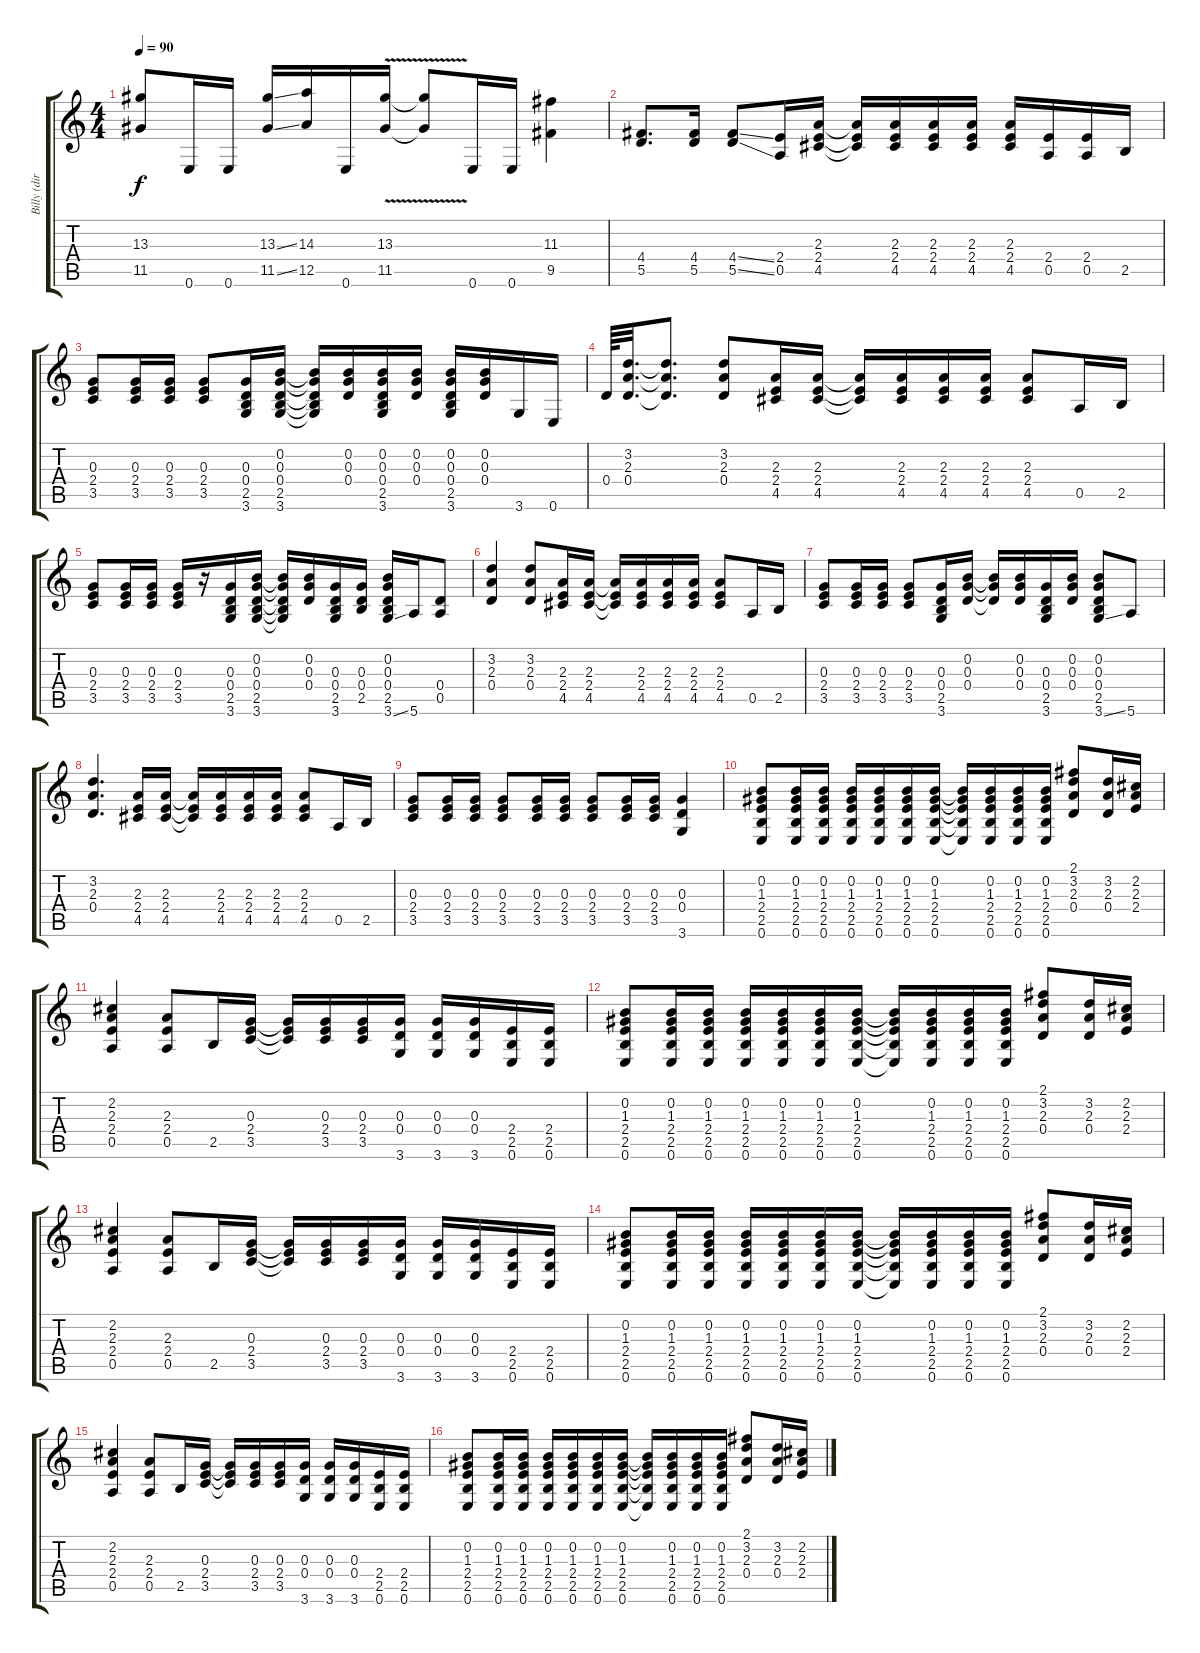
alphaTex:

\track ("Billy (dirty)" "Billy (dir") {instrument distortionguitar}
\staff {score tabs}
\tuning (E4 B3 G3 D3 A2 E2) {hide}
\ts (4 4)
\tempo 90
\clef g2
\ks c
(13.3 11.5).8{dy f} 0.6.16 0.6.16 (13.3{ss} 11.5{ss}).16 (14.3 12.5).16 0.6.16 (13.3{v} 11.5{v}).16 (13.3{t} 11.5{t}).8 0.6.16 0.6.16 (11.3 9.5).4 |
(4.4 5.5).8{d} (4.4 5.5).16 (4.4{ss} 5.5{ss}).8 (2.4 0.5).16 (2.3 2.4 4.5).16 (2.3{t} 2.4{t} 4.5{t}).16 (2.3 2.4 4.5).16 (2.3 2.4 4.5).16 (2.3 2.4 4.5).16 (2.3 2.4 4.5).16 (2.4 0.5).16 (2.4 0.5).16 2.5.16 |
(0.3 2.4 3.5).8 (0.3 2.4 3.5).16 (0.3 2.4 3.5).16 (0.3 2.4 3.5).8 (0.3 0.4 2.5 3.6).16 (0.2 0.3 0.4 2.5 3.6).16 (0.2{t} 0.3{t} 0.4{t} 2.5{t} 3.6{t}).16 (0.2 0.3 0.4).16 (0.2 0.3 0.4 2.5 3.6).16 (0.2 0.3 0.4).16 (0.2 0.3 0.4 2.5 3.6).16 (0.2 0.3 0.4).16 3.6.16 0.6.16 |
0.4.64 (3.2 2.3 0.4).32{d} (3.2{t} 2.3{t} 0.4{t}).8{d} (3.2 2.3 0.4).8 (2.3 2.4 4.5).16 (2.3 2.4 4.5).16 (2.3{t} 2.4{t} 4.5{t}).16 (2.3 2.4 4.5).16 (2.3 2.4 4.5).16 (2.3 2.4 4.5).16 (2.3 2.4 4.5).8 0.5.16 2.5.16 |
(0.3 2.4 3.5).8 (0.3 2.4 3.5).16 (0.3 2.4 3.5).16 (0.3 2.4 3.5).16 r.16 (0.3 0.4 2.5 3.6).16 (0.2 0.3 0.4 2.5 3.6).16 (0.2{t} 0.3{t} 0.4{t} 2.5{t} 3.6{t}).16 (0.2 0.3 0.4).16 (0.3 0.4 2.5 3.6).16 (0.3 0.4 2.5).16 (0.2 0.3 0.4 2.5 3.6{ss}).16 5.6.16 (0.4 0.5).8 |
(3.2 2.3 0.4).4 (3.2 2.3 0.4).8 (2.3 2.4 4.5).16 (2.3 2.4 4.5).16 (2.3{t} 2.4{t} 4.5{t}).16 (2.3 2.4 4.5).16 (2.3 2.4 4.5).16 (2.3 2.4 4.5).16 (2.3 2.4 4.5).8 0.5.16 2.5.16 |
(0.3 2.4 3.5).8 (0.3 2.4 3.5).16 (0.3 2.4 3.5).16 (0.3 2.4 3.5).8 (0.3 0.4 2.5 3.6).16 (0.2 0.3 0.4).16 (0.2{t} 0.3{t} 0.4{t}).16 (0.2 0.3 0.4).16 (0.3 0.4 2.5 3.6).16 (0.2 0.3 0.4).16 (0.2 0.3 0.4 2.5 3.6{ss}).8 5.6.8 |
(3.2 2.3 0.4).4{d} (2.3 2.4 4.5).16 (2.3 2.4 4.5).16 (2.3{t} 2.4{t} 4.5{t}).16 (2.3 2.4 4.5).16 (2.3 2.4 4.5).16 (2.3 2.4 4.5).16 (2.3 2.4 4.5).8 0.5.16 2.5.16 |
(0.3 2.4 3.5).8 (0.3 2.4 3.5).16 (0.3 2.4 3.5).16 (0.3 2.4 3.5).8 (0.3 2.4 3.5).16 (0.3 2.4 3.5).16 (0.3 2.4 3.5).8 (0.3 2.4 3.5).16 (0.3 2.4 3.5).16 (0.3 0.4 3.6).4 |
(0.2 1.3 2.4 2.5 0.6).8 (0.2 1.3 2.4 2.5 0.6).16 (0.2 1.3 2.4 2.5 0.6).16 (0.2 1.3 2.4 2.5 0.6).16 (0.2 1.3 2.4 2.5 0.6).16 (0.2 1.3 2.4 2.5 0.6).16 (0.2 1.3 2.4 2.5 0.6).16 (0.2{t} 1.3{t} 2.4{t} 2.5{t} 0.6{t}).16 (0.2 1.3 2.4 2.5 0.6).16 (0.2 1.3 2.4 2.5 0.6).16 (0.2 1.3 2.4 2.5 0.6).16 (2.1 3.2 2.3 0.4).8 (3.2 2.3 0.4).16 (2.2 2.3 2.4).16 |
(2.2 2.3 2.4 0.5).4 (2.3 2.4 0.5).8 2.5.16 (0.3 2.4 3.5).16 (0.3{t} 2.4{t} 3.5{t}).16 (0.3 2.4 3.5).16 (0.3 2.4 3.5).16 (0.3 0.4 3.6).16 (0.3 0.4 3.6).16 (0.3 0.4 3.6).16 (2.4 2.5 0.6).16 (2.4 2.5 0.6).16 |
(0.2 1.3 2.4 2.5 0.6).8 (0.2 1.3 2.4 2.5 0.6).16 (0.2 1.3 2.4 2.5 0.6).16 (0.2 1.3 2.4 2.5 0.6).16 (0.2 1.3 2.4 2.5 0.6).16 (0.2 1.3 2.4 2.5 0.6).16 (0.2 1.3 2.4 2.5 0.6).16 (0.2{t} 1.3{t} 2.4{t} 2.5{t} 0.6{t}).16 (0.2 1.3 2.4 2.5 0.6).16 (0.2 1.3 2.4 2.5 0.6).16 (0.2 1.3 2.4 2.5 0.6).16 (2.1 3.2 2.3 0.4).8 (3.2 2.3 0.4).16 (2.2 2.3 2.4).16 |
(2.2 2.3 2.4 0.5).4 (2.3 2.4 0.5).8 2.5.16 (0.3 2.4 3.5).16 (0.3{t} 2.4{t} 3.5{t}).16 (0.3 2.4 3.5).16 (0.3 2.4 3.5).16 (0.3 0.4 3.6).16 (0.3 0.4 3.6).16 (0.3 0.4 3.6).16 (2.4 2.5 0.6).16 (2.4 2.5 0.6).16 |
(0.2 1.3 2.4 2.5 0.6).8 (0.2 1.3 2.4 2.5 0.6).16 (0.2 1.3 2.4 2.5 0.6).16 (0.2 1.3 2.4 2.5 0.6).16 (0.2 1.3 2.4 2.5 0.6).16 (0.2 1.3 2.4 2.5 0.6).16 (0.2 1.3 2.4 2.5 0.6).16 (0.2{t} 1.3{t} 2.4{t} 2.5{t} 0.6{t}).16 (0.2 1.3 2.4 2.5 0.6).16 (0.2 1.3 2.4 2.5 0.6).16 (0.2 1.3 2.4 2.5 0.6).16 (2.1 3.2 2.3 0.4).8 (3.2 2.3 0.4).16 (2.2 2.3 2.4).16 |
(2.2 2.3 2.4 0.5).4 (2.3 2.4 0.5).8 2.5.16 (0.3 2.4 3.5).16 (0.3{t} 2.4{t} 3.5{t}).16 (0.3 2.4 3.5).16 (0.3 2.4 3.5).16 (0.3 0.4 3.6).16 (0.3 0.4 3.6).16 (0.3 0.4 3.6).16 (2.4 2.5 0.6).16 (2.4 2.5 0.6).16 |
(0.2 1.3 2.4 2.5 0.6).8 (0.2 1.3 2.4 2.5 0.6).16 (0.2 1.3 2.4 2.5 0.6).16 (0.2 1.3 2.4 2.5 0.6).16 (0.2 1.3 2.4 2.5 0.6).16 (0.2 1.3 2.4 2.5 0.6).16 (0.2 1.3 2.4 2.5 0.6).16 (0.2{t} 1.3{t} 2.4{t} 2.5{t} 0.6{t}).16 (0.2 1.3 2.4 2.5 0.6).16 (0.2 1.3 2.4 2.5 0.6).16 (0.2 1.3 2.4 2.5 0.6).16 (2.1 3.2 2.3 0.4).8 (3.2 2.3 0.4).16 (2.2 2.3 2.4).16
